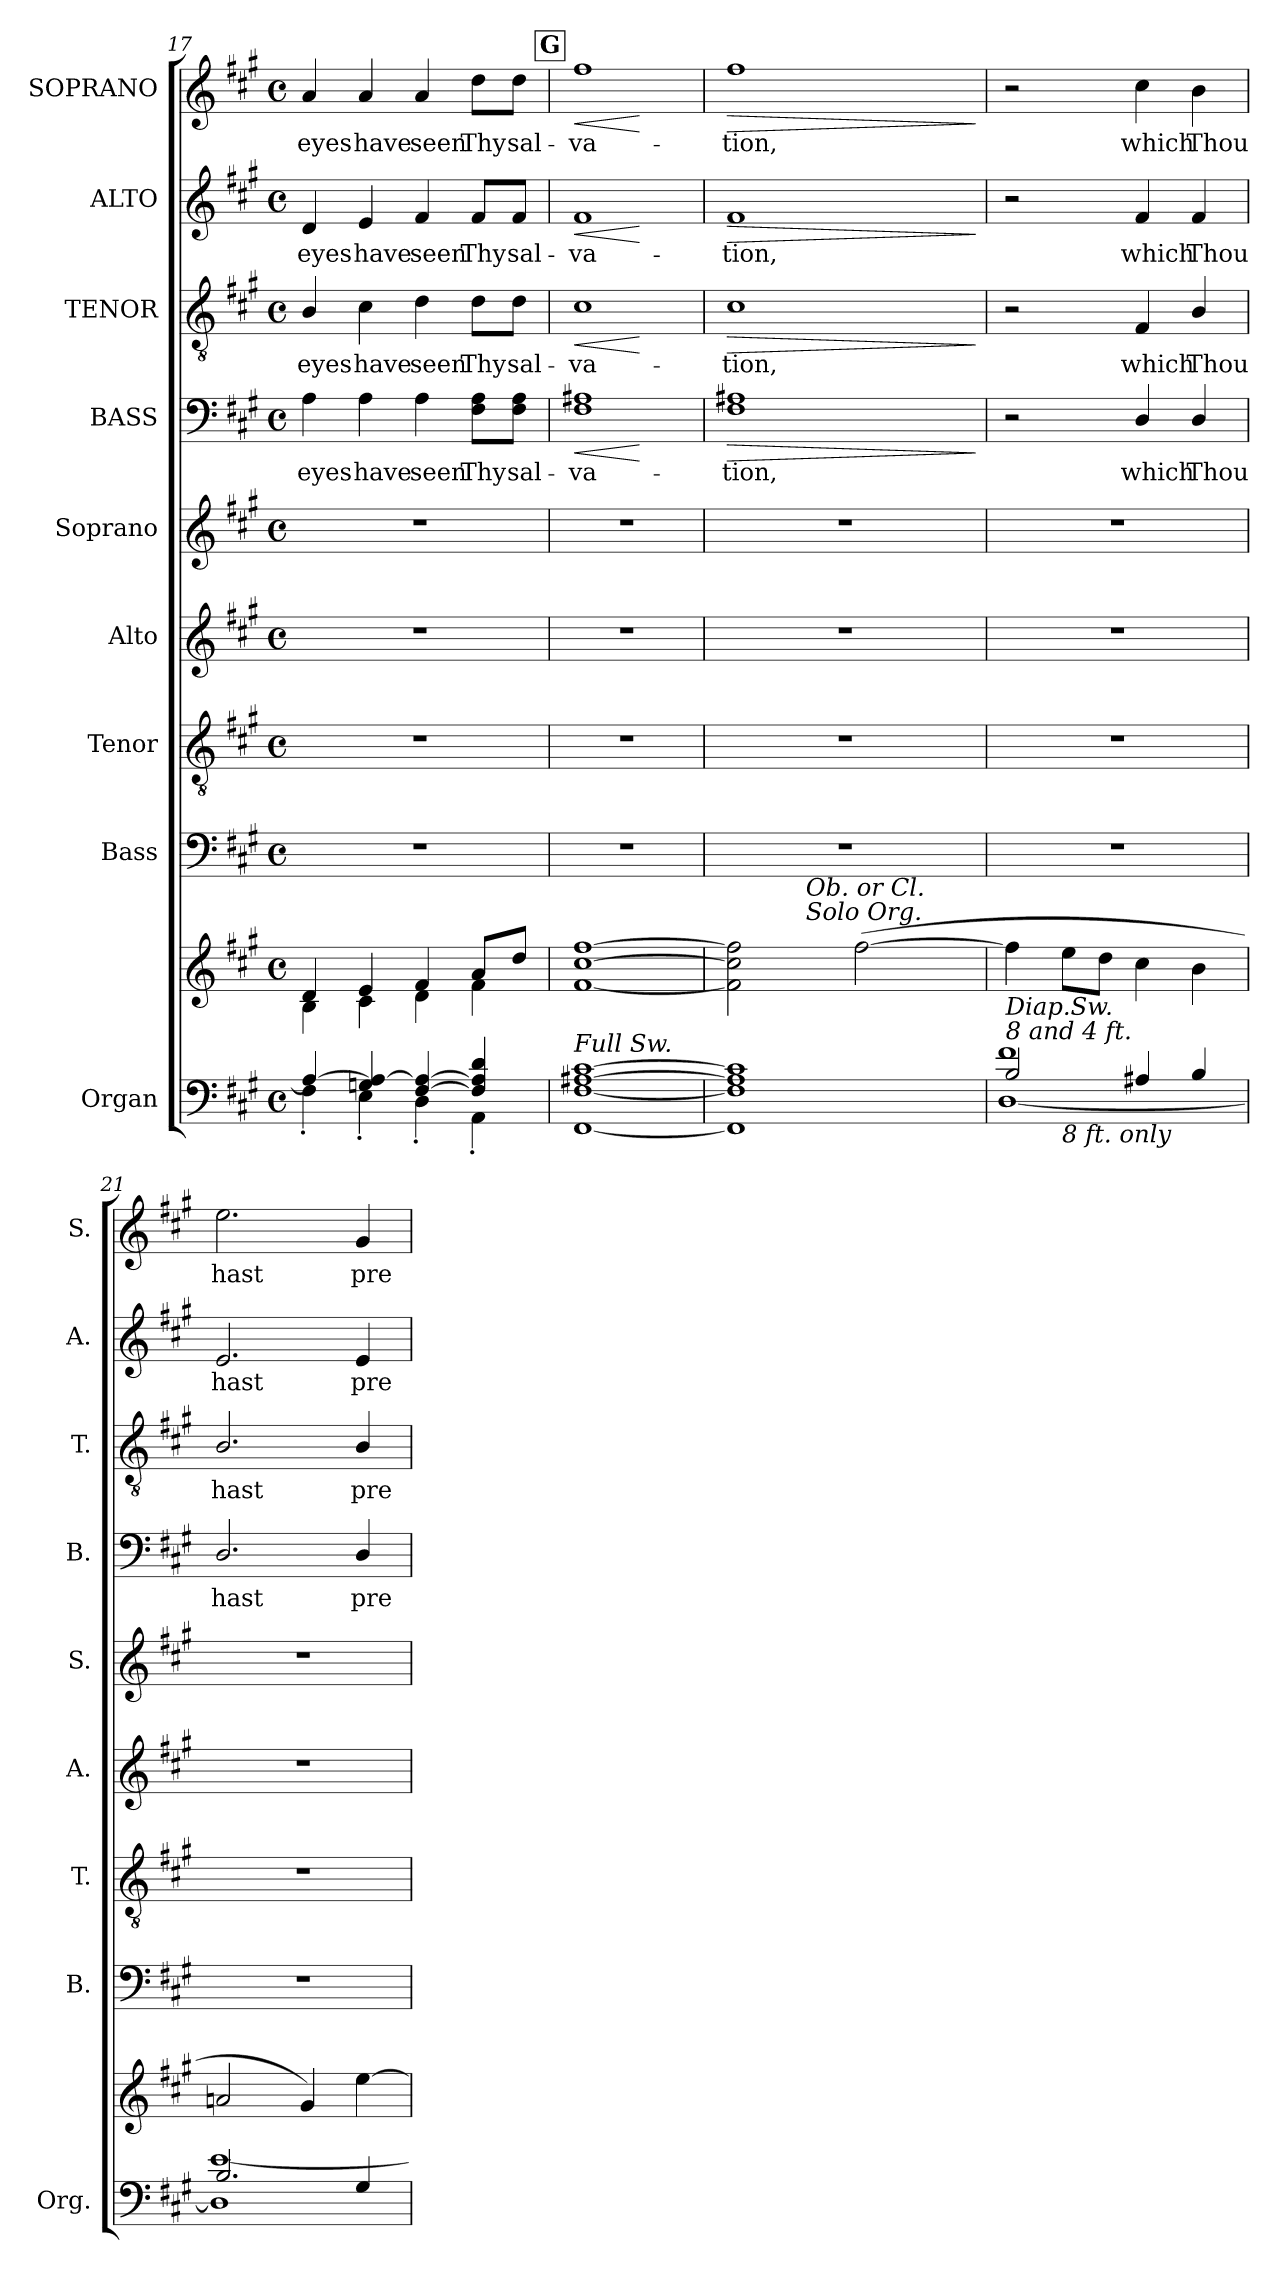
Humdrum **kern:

**kern	**kern	**kern	**kern	**kern	**kern	**kern	**text	**dynam	**kern	**text	**dynam	**kern	**text	**dynam	**kern	**text	**dynam
*part9	*part9	*part8	*part7	*part6	*part5	*part4	*part4	*part4	*part3	*part3	*part3	*part2	*part2	*part2	*part1	*part1	*part1
*staff10	*staff9	*staff8	*staff7	*staff6	*staff5	*staff4	*staff4	*staff4	*staff3	*staff3	*staff3	*staff2	*staff2	*staff2	*staff1	*staff1	*staff1
*I"Organ	*	*I"Bass	*I"Tenor	*I"Alto	*I"Soprano	*I"BASS	*	*	*I"TENOR	*	*	*I"ALTO	*	*	*I"SOPRANO	*	*
*I'Org.	*	*I'B.	*I'T.	*I'A.	*I'S.	*I'B.	*	*	*I'T.	*	*	*I'A.	*	*	*I'S.	*	*
*clefF4	*clefG2	*clefF4	*clefGv2	*clefG2	*clefG2	*clefF4	*	*	*clefGv2	*	*	*clefG2	*	*	*clefG2	*	*
*	*	*	*ITrd7c12	*	*	*	*	*	*ITrd7c12	*	*	*	*	*	*	*	*
*k[f#c#g#]	*k[f#c#g#]	*k[f#c#g#]	*k[f#c#g#]	*k[f#c#g#]	*k[f#c#g#]	*k[f#c#g#]	*	*	*k[f#c#g#]	*	*	*k[f#c#g#]	*	*	*k[f#c#g#]	*	*
*A:	*A:	*A:	*A:	*A:	*A:	*A:	*	*	*A:	*	*	*A:	*	*	*A:	*	*
*M4/4	*M4/4	*M4/4	*M4/4	*M4/4	*M4/4	*M4/4	*	*	*M4/4	*	*	*M4/4	*	*	*M4/4	*	*
*met(c)	*met(c)	*met(c)	*met(c)	*met(c)	*met(c)	*met(c)	*	*	*met(c)	*	*	*met(c)	*	*	*met(c)	*	*
=17	=17	=17	=17	=17	=17	=17	=17	=17	=17	=17	=17	=17	=17	=17	=17	=17	=17
*^	*^	*	*	*	*	*	*	*	*	*	*	*	*	*	*	*	*
!	!	!	!	!	!	!	!	!	!LO:LY:b:color=#000000	!	!	!	!	!	!	!	!	!	!
!	!	!	!	!	!	!	!	!	!	!	!	!LO:LY:b:color=#000000	!	!	!	!	!	!	!
!	!	!	!	!	!	!	!	!	!	!	!	!	!	!	!LO:LY:b:color=#000000	!	!	!	!
!	!	!	!	!	!	!	!	!	!	!	!	!	!	!	!	!	!	!LO:LY:b:color=#000000	!
4Ai/_	4F#'i\	4di/	4Bi\	1r	1r	1r	1r	4Ai\	eyes	.	4BBi/	eyes	.	4di/	eyes	.	4ai/	eyes	.
!	!	!	!	!	!	!	!	!	!LO:LY:b:color=#000000	!	!	!	!	!	!	!	!	!	!
!	!	!	!	!	!	!	!	!	!	!	!	!LO:LY:b:color=#000000	!	!	!	!	!	!	!
!	!	!	!	!	!	!	!	!	!	!	!	!	!	!	!LO:LY:b:color=#000000	!	!	!	!
!	!	!	!	!	!	!	!	!	!	!	!	!	!	!	!	!	!	!LO:LY:b:color=#000000	!
4Gni/ 4Ai_	4E'i\	4ei/	4c#i\	.	.	.	.	4Ai\	have	.	4C#i\	have	.	4ei/	have	.	4ai/	have	.
!	!	!	!	!	!	!	!	!	!LO:LY:b:color=#000000	!	!	!	!	!	!	!	!	!	!
!	!	!	!	!	!	!	!	!	!	!	!	!LO:LY:b:color=#000000	!	!	!	!	!	!	!
!	!	!	!	!	!	!	!	!	!	!	!	!	!	!	!LO:LY:b:color=#000000	!	!	!	!
!	!	!	!	!	!	!	!	!	!	!	!	!	!	!	!	!	!	!LO:LY:b:color=#000000	!
[4F#i/ 4Ai_	4D'i\	4f#i/	4di\	.	.	.	.	4Ai\	seen	.	4Di\	seen	.	4f#i/	seen	.	4ai/	seen	.
!	!	!	!	!	!	!	!	!	!LO:LY:b:color=#000000	!	!	!	!	!	!	!	!	!	!
!	!	!	!	!	!	!	!	!	!	!	!	!LO:LY:b:color=#000000	!	!	!	!	!	!	!
!	!	!	!	!	!	!	!	!	!	!	!	!	!	!	!LO:LY:b:color=#000000	!	!	!	!
!	!	!	!	!	!	!	!	!	!	!	!	!	!	!	!	!	!	!LO:LY:b:color=#000000	!
4F#i/] 4Ai] 4di	4AA'i\	8ai/L	4f#i\	.	.	.	.	8F#i\ 8AiL	Thy	.	8Di\L	Thy	.	8f#i/L	Thy	.	8ddi\L	Thy	.
!	!	!	!	!	!	!	!	!	!LO:LY:b:color=#000000	!	!	!	!	!	!	!	!	!	!
!	!	!	!	!	!	!	!	!	!	!	!	!LO:LY:b:color=#000000	!	!	!	!	!	!	!
!	!	!	!	!	!	!	!	!	!	!	!	!	!	!	!LO:LY:b:color=#000000	!	!	!	!
!	!	!	!	!	!	!	!	!	!	!	!	!	!	!	!	!	!	!LO:LY:b:color=#000000	!
.	.	8ddi/J	.	.	.	.	.	8F#i\ 8AiJ	sal-	.	8Di\J	sal-	.	8f#i/J	sal-	.	8ddi\J	sal-	.
*v	*v	*	*	*	*	*	*	*	*	*	*	*	*	*	*	*	*	*	*
*	*v	*v	*	*	*	*	*	*	*	*	*	*	*	*	*	*	*	*
!!LO:REH:place=s1:B:color=#000000:enc=box:fs=14.284:t=G
=18	=18	=18	=18	=18	=18	=18	=18	=18	=18	=18	=18	=18	=18	=18	=18	=18	=18
!	!	!	!	!	!	!	!LO:LY:b:color=#000000	!LO:HP:b	!	!	!	!	!	!	!	!	!
!	!	!	!	!	!	!	!	!	!	!LO:LY:b:color=#000000	!LO:HP:b	!	!	!	!	!	!
!	!	!	!	!	!	!	!	!	!	!	!	!	!LO:LY:b:color=#000000	!LO:HP:b	!	!	!
!LO:TX:a:i:t=Full Sw.	!	!	!	!	!	!	!	!	!	!	!	!	!	!	!	!	!
!	!	!	!	!	!	!	!	!	!	!	!	!	!	!	!	!LO:LY:b:color=#000000	!LO:HP:b
[1FF#i [1F#i [1A#Xi [1c#i	[1f#i [1cc#i [1ff#i	1r	1r	1r	1r	1F#i 1A#Xi	-va-	<	1C#i	-va-	<	1f#i	-va-	<	1ff#i	-va-	<
.	.	.	.	.	.	.	.	[	.	.	[	.	.	[	.	.	[
=19	=19	=19	=19	=19	=19	=19	=19	=19	=19	=19	=19	=19	=19	=19	=19	=19	=19
!	!	!	!	!	!	!	!LO:LY:b:color=#000000	!LO:HP:b	!	!	!	!	!	!	!	!	!
!	!	!	!	!	!	!	!	!	!	!LO:LY:b:color=#000000	!LO:HP:b	!	!	!	!	!	!
!	!	!	!	!	!	!	!	!	!	!	!	!	!LO:LY:b:color=#000000	!LO:HP:b	!	!	!
!	!	!	!	!	!	!	!	!	!	!	!	!	!	!	!	!LO:LY:b:color=#000000	!LO:HP:b
*	*^	*	*	*	*	*	*	*	*	*	*	*	*	*	*	*	*
1FF#i] 1F#i] 1A#i] 1c#i]	2f#i\] 2cc#i] 2ff#i]	4ryy	1r	1r	1r	1r	1F#i 1A#Xi	-tion,	>	1C#i	-tion,	>	1f#i	-tion,	>	1ff#i	-tion,	>
.	.	32..ryy	.	.	.	.	.	.	.	.	.	.	.	.	.	.	.	.
!	!	!LO:TX:a:i:t=Solo Org.	!	!	!	!	!	!	!	!	!	!	!	!	!	!	!	!
!	!	!LO:TX:i:t=Ob. or Cl.	!	!	!	!	!	!	!	!	!	!	!	!	!	!	!	!
.	.	2ryy	.	.	.	.	.	.	.	.	.	.	.	.	.	.	.	.
.	([2ff#i\	.	.	.	.	.	.	.	.	.	.	.	.	.	.	.	.	.
.	.	8ryy	.	.	.	.	.	.	.	.	.	.	.	.	.	.	.	.
.	.	16ryy	.	.	.	.	.	.	.	.	.	.	.	.	.	.	.	.
.	.	128ryy	.	.	.	.	.	.	.	.	.	.	.	.	.	.	.	.
.	.	.	.	.	.	.	.	.	]	.	.	]	.	.	]	.	.	]
=20	=20	=20	=20	=20	=20	=20	=20	=20	=20	=20	=20	=20	=20	=20	=20	=20	=20	=20
*^	*	*	*	*	*	*	*	*	*	*	*	*	*	*	*	*	*	*
!LO:TX:a:i:t=8 and 4 ft.	!	!	!	!	!	!	!	!	!	!	!	!	!	!	!	!	!	!	!
!LO:TX:i:t=Diap.Sw.	!	!	!	!	!	!	!	!	!	!	!	!	!	!	!	!	!	!	!
*	*^	*v	*v	*	*	*	*	*	*	*	*	*	*	*	*	*	*	*	*
2Bi/	[1Di 1f#i	4ryy	4ff#i\]	1r	1r	1r	1r	2r	.	.	2r	.	.	2r	.	.	2r	.	.
!	!	!LO:TX:b:i:t=8 ft. only	!	!	!	!	!	!	!	!	!	!	!	!	!	!	!	!	!
.	.	2.ryy	8eei\L	.	.	.	.	.	.	.	.	.	.	.	.	.	.	.	.
.	.	.	8ddi\J	.	.	.	.	.	.	.	.	.	.	.	.	.	.	.	.
!	!	!	!	!	!	!	!	!	!LO:LY:b:color=#000000	!	!	!	!	!	!	!	!	!	!
!	!	!	!	!	!	!	!	!	!	!	!	!LO:LY:b:color=#000000	!	!	!	!	!	!	!
!	!	!	!	!	!	!	!	!	!	!	!	!	!	!	!LO:LY:b:color=#000000	!	!	!	!
!	!	!	!	!	!	!	!	!	!	!	!	!	!	!	!	!	!	!LO:LY:b:color=#000000	!
4A#Xi/	.	.	4cc#i\	.	.	.	.	4Di/	which	.	4FF#i/	which	.	4f#i/	which	.	4cc#i\	which	.
!	!	!	!	!	!	!	!	!	!LO:LY:b:color=#000000	!	!	!	!	!	!	!	!	!	!
!	!	!	!	!	!	!	!	!	!	!	!	!LO:LY:b:color=#000000	!	!	!	!	!	!	!
!	!	!	!	!	!	!	!	!	!	!	!	!	!	!	!LO:LY:b:color=#000000	!	!	!	!
!	!	!	!	!	!	!	!	!	!	!	!	!	!	!	!	!	!	!LO:LY:b:color=#000000	!
4Bi/	.	.	4bi\	.	.	.	.	4Di/	Thou	.	4BBi/	Thou	.	4f#i/	Thou	.	4bi\	Thou	.
*	*v	*v	*	*	*	*	*	*	*	*	*	*	*	*	*	*	*	*	*
=21	=21	=21	=21	=21	=21	=21	=21	=21	=21	=21	=21	=21	=21	=21	=21	=21	=21	=21
*	*^	*	*	*	*	*	*	*	*	*	*	*	*	*	*	*	*	*
!	!	!	!	!	!	!	!	!	!LO:LY:b:color=#000000	!	!	!	!	!	!	!	!	!	!
*	*v	*v	*	*	*	*	*	*	*	*	*	*	*	*	*	*	*	*	*
*	*^	*	*	*	*	*	*	*	*	*	*	*	*	*	*	*	*	*
!	!	!	!	!	!	!	!	!	!	!	!	!LO:LY:b:color=#000000	!	!	!	!	!	!	!
*	*v	*v	*	*	*	*	*	*	*	*	*	*	*	*	*	*	*	*	*
*	*^	*	*	*	*	*	*	*	*	*	*	*	*	*	*	*	*	*
!	!	!	!	!	!	!	!	!	!	!	!	!	!	!	!LO:LY:b:color=#000000	!	!	!	!
*	*v	*v	*	*	*	*	*	*	*	*	*	*	*	*	*	*	*	*	*
*	*^	*	*	*	*	*	*	*	*	*	*	*	*	*	*	*	*	*
!	!	!	!	!	!	!	!	!	!	!	!	!	!	!	!	!	!	!LO:LY:b:color=#000000	!
*	*v	*v	*	*	*	*	*	*	*	*	*	*	*	*	*	*	*	*	*
2.Bi/	1Di] [1ei	2ani/	1r	1r	1r	1r	2.Di/	hast	.	2.BBi/	hast	.	2.ei/	hast	.	2.eei\	hast	.
.	.	4g#i/)	.	.	.	.	.	.	.	.	.	.	.	.	.	.	.	.
!	!	!	!	!	!	!	!	!LO:LY:b:color=#000000	!	!	!	!	!	!	!	!	!	!
!	!	!	!	!	!	!	!	!	!	!	!LO:LY:b:color=#000000	!	!	!	!	!	!	!
!	!	!	!	!	!	!	!	!	!	!	!	!	!	!LO:LY:b:color=#000000	!	!	!	!
!	!	!	!	!	!	!	!	!	!	!	!	!	!	!	!	!	!LO:LY:b:color=#000000	!
4G#i/	.	[4eei\	.	.	.	.	4Di/	pre-	.	4BBi/	pre-	.	4ei/	pre-	.	4g#i/	pre-	.
*v	*v	*	*	*	*	*	*	*	*	*	*	*	*	*	*	*	*	*
=	=	=	=	=	=	=	=	=	=	=	=	=	=	=	=	=	=
*-	*-	*-	*-	*-	*-	*-	*-	*-	*-	*-	*-	*-	*-	*-	*-	*-	*-
